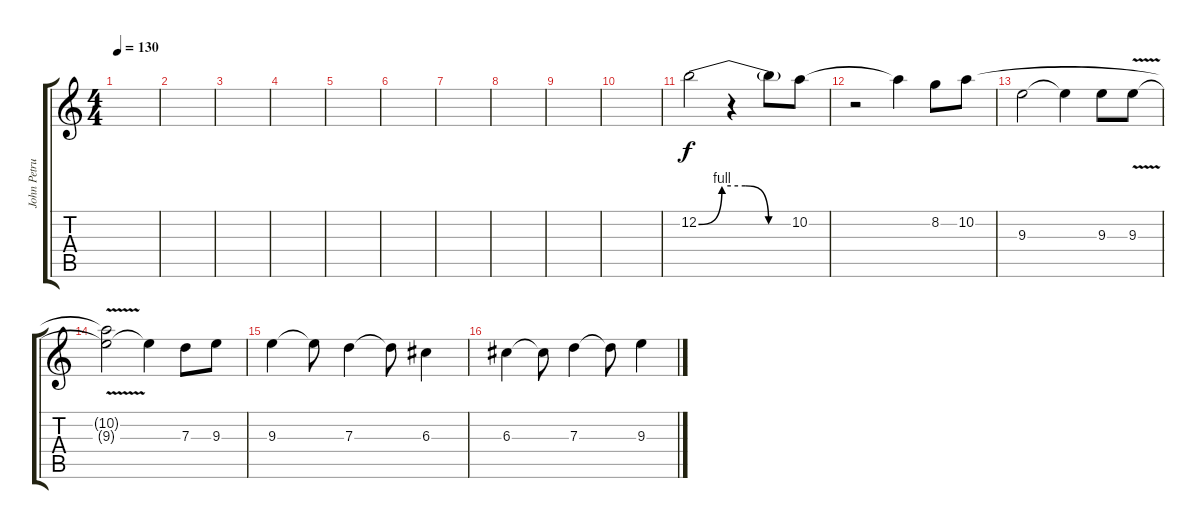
\track ("John Petrucci" "John Petru") {instrument distortionguitar}
\staff {score tabs}
\tuning (E4 B3 G3 D3 A2 E2) {hide}
\ts (4 4)
\tempo 130
\clef g2
\ks c
|
|
|
|
|
|
|
|
|
|
12.2{be (custom 0 0 15 4 30 4 45 0 60 0)}.2{volume 10} r.4 12.2{t}.8 10.2.8 |
r.2 10.2{t}.4 8.2.8 10.2.8 |
9.3.2 9.3{t}.4 9.3.8 9.3{v}.8 |
(10.2{t} 9.3{t}).2 9.3{t}.4 7.3.8 9.3.8 |
9.3.4 9.3{t}.8 7.3.4 7.3{t}.8 6.3.4 |
6.3.4 6.3{t}.8 7.3.4 7.3{t}.8 9.3.4
